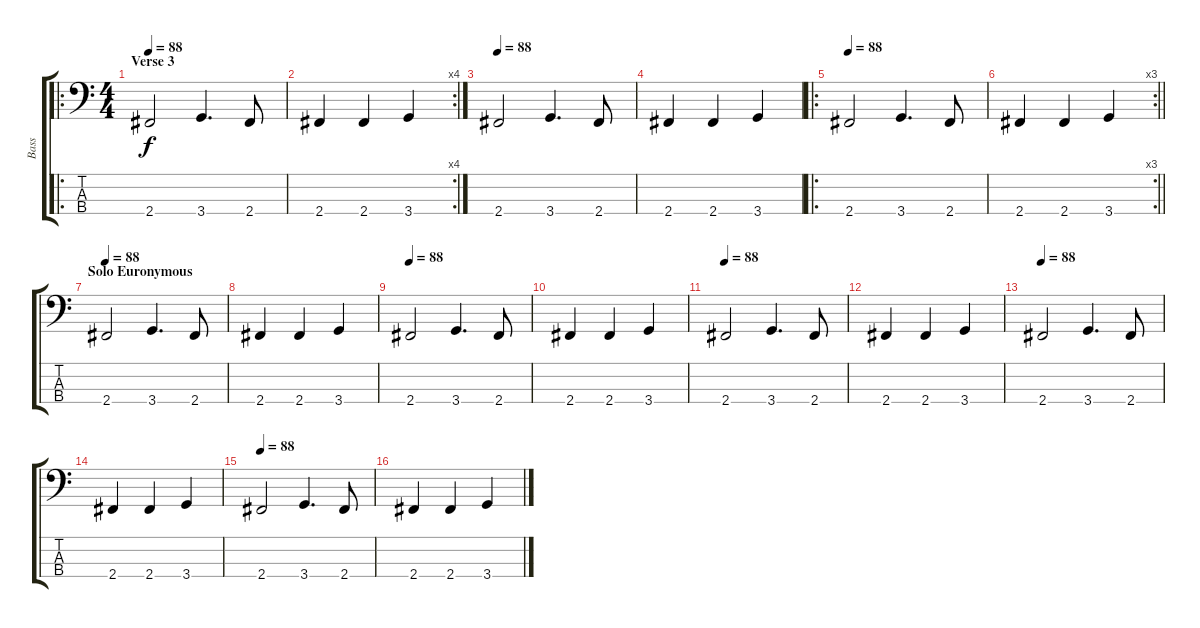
\track ("Bass" "Bass") {instrument electricbassfinger}
\staff {score tabs}
\tuning (G2 D2 A1 E1) {hide}
\ro
\ts (4 4)
\section ("" "Verse 3")
\tempo 88
\clef f4
\ks c
2.4.2{dy f} 3.4.4{d} 2.4.8 |
\rc 4
2.4.4 2.4.4 3.4.4 |
\tempo 88
2.4.2 3.4.4{d} 2.4.8 |
2.4.4 2.4.4 3.4.4 |
\ro
\tempo 88
2.4.2 3.4.4{d} 2.4.8 |
\rc 3
\barLineRight lightlight
2.4.4 2.4.4 3.4.4 |
\section ("" "Solo Euronymous")
\tempo 88
2.4.2 3.4.4{d} 2.4.8 |
2.4.4 2.4.4 3.4.4 |
\tempo 88
2.4.2 3.4.4{d} 2.4.8 |
2.4.4 2.4.4 3.4.4 |
\tempo 88
2.4.2 3.4.4{d} 2.4.8 |
2.4.4 2.4.4 3.4.4 |
\tempo 88
2.4.2 3.4.4{d} 2.4.8 |
2.4.4 2.4.4 3.4.4 |
\tempo 88
2.4.2 3.4.4{d} 2.4.8 |
2.4.4 2.4.4 3.4.4
